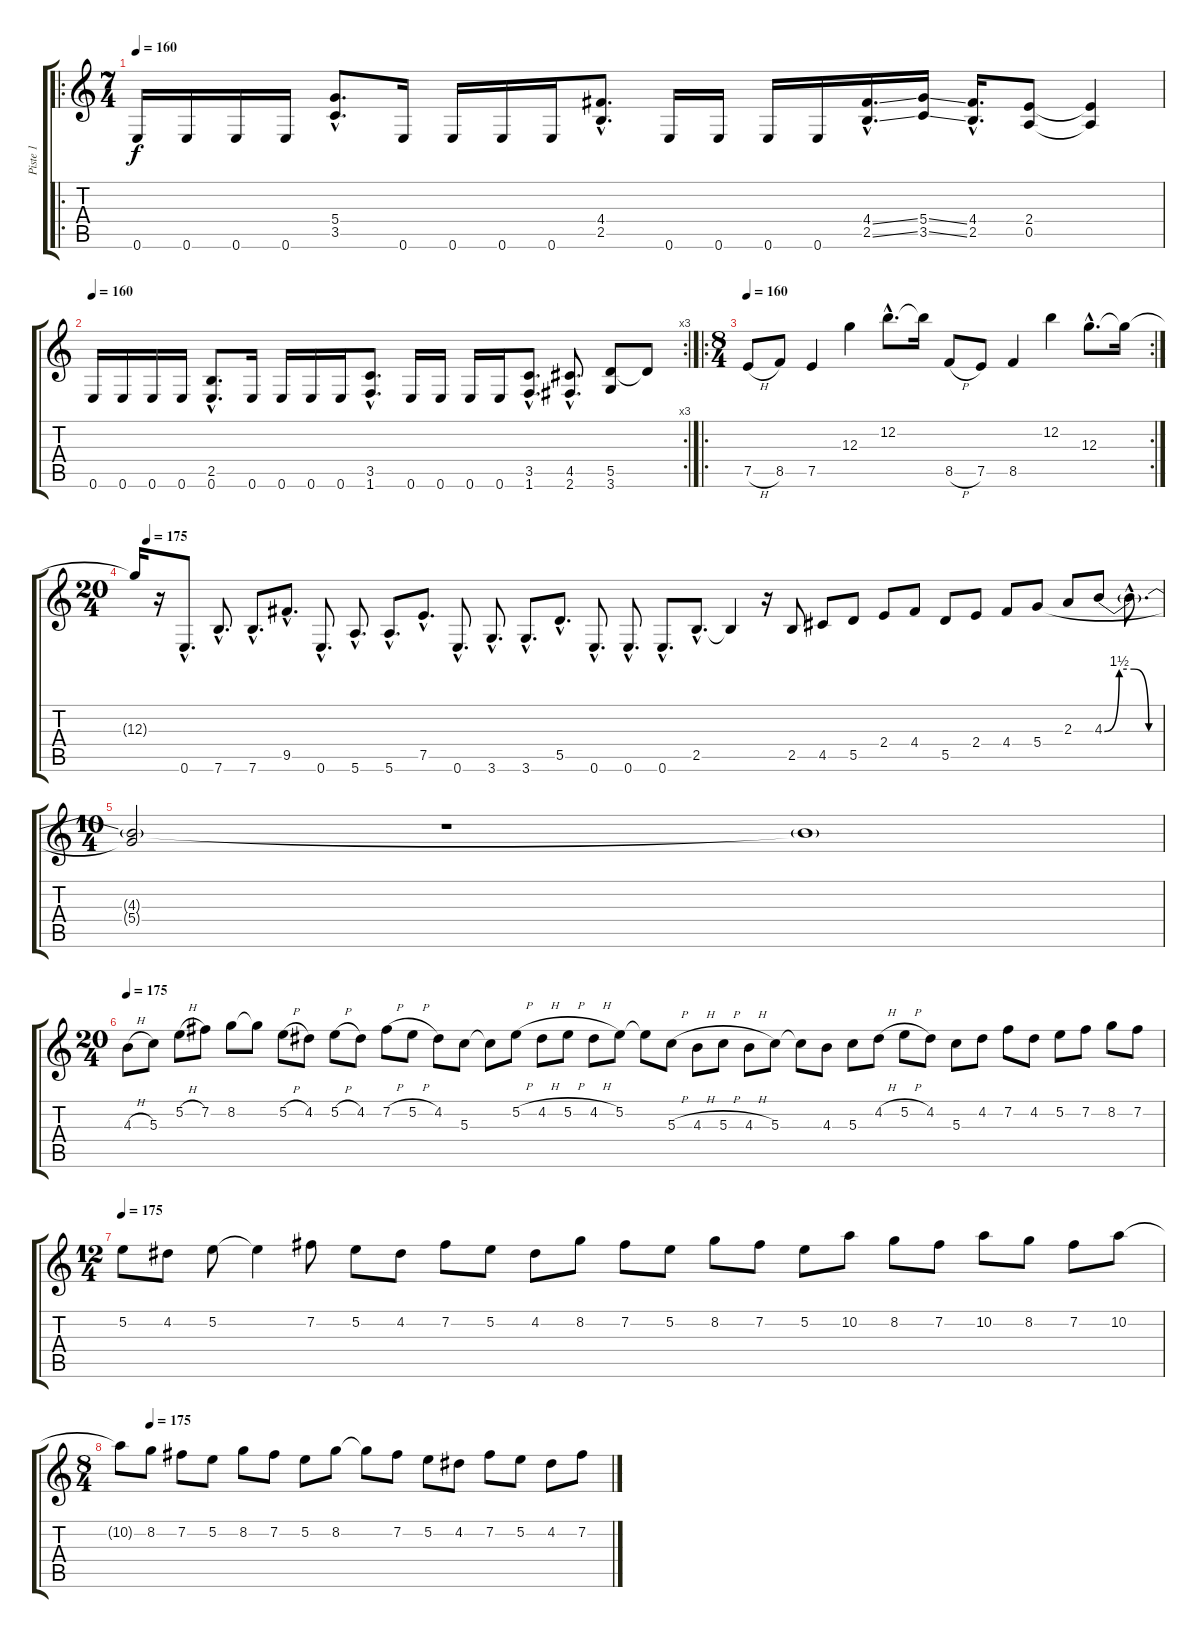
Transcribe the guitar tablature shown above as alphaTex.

\track ("Piste 1" "Piste 1") {instrument distortionguitar}
\staff {score tabs}
\tuning (E4 B3 G3 D3 A2 E2) {hide}
\ro
\ts (7 4)
\tempo 160
\clef g2
\ks c
0.6.16{dy f} 0.6.16 0.6.16 0.6.16 (5.4{hac} 3.5{hac}).8{d} 0.6.16 0.6.16 0.6.16 0.6.16 (4.4{hac} 2.5{hac}).8{d} 0.6.16 0.6.16 0.6.16 0.6.16 (4.4{ss hac} 2.5{ss hac}).16{d} (5.4{ss} 3.5{ss}).16 (4.4{hac} 2.5{hac}).16{d} (2.4 0.5).8 (2.4{t} 0.5{t}).4 |
\rc 3
\tempo 160
0.6.16 0.6.16 0.6.16 0.6.16 (2.5{hac} 0.6{hac}).8{d} 0.6.16 0.6.16 0.6.16 0.6.16 (3.5{hac} 1.6{hac}).8{d} 0.6.16 0.6.16 0.6.16 0.6.16 (3.5{hac} 1.6{hac}).8{d} (4.5{hac} 2.6{hac}).8{d} (5.5 3.6).8 5.5{t}.8 |
\ro
\rc 2
\ts (8 4)
\tempo 160
7.5{h}.8 8.5.8 7.5.4 12.3.4 12.2{hac}.8{d} 12.2{t}.16 8.5{h}.8 7.5.8 8.5.4 12.2.4 12.3{hac}.8{d} 12.3{t}.16 |
\ts (20 4)
\tempo (175 0.0125)
12.3{t}.16 r.16 0.6{hac}.8{d} 7.6{hac}.8{d} 7.6{hac}.8{d} 9.5{hac}.8{d} 0.6{hac}.8{d} 5.6{hac}.8{d} 5.6{hac}.8{d} 7.5{hac}.8{d} 0.6{hac}.8{d} 3.6{hac}.8{d} 3.6{hac}.8{d} 5.5{hac}.8{d} 0.6{hac}.8{d} 0.6{hac}.8{d} 0.6{hac}.8{d} 2.5{hac}.8{d} 2.5{t}.4 r.16 2.5.8 4.5.8 5.5.8 2.4.8 4.4.8 5.5.8 2.4.8 4.4.8 5.4.8 2.3.8 4.3{be (custom 0 0 15 6 30 6 45 0 60 0)}.8 4.3{hac t}.8{d} |
\ts (10 4)
(4.3{t} 5.4{t}).2 r.1 4.3{t}.1 |
\ts (20 4)
\tempo 175
4.3{h}.8 5.3.8 5.2{h}.8 7.2.8 8.2.8 8.2{t}.8 5.2{h}.8 4.2.8 5.2{h}.8 4.2.8 7.2{h}.8 5.2{h}.8 4.2.8 5.3.8 5.3{t}.8 5.2{h}.8 4.2{h}.8 5.2{h}.8 4.2{h}.8 5.2.8 5.2{t}.8 5.3{h}.8 4.3{h}.8 5.3{h}.8 4.3{h}.8 5.3.8 5.3{t}.8 4.3.8 5.3.8 4.2{h}.8 5.2{h}.8 4.2.8 5.3.8 4.2.8 7.2.8 4.2.8 5.2.8 7.2.8 8.2.8 7.2.8 |
\ts (12 4)
\tempo 175
5.2.8 4.2.8 5.2.8 5.2{t}.4 7.2.8 5.2.8 4.2.8 7.2.8 5.2.8 4.2.8 8.2.8 7.2.8 5.2.8 8.2.8 7.2.8 5.2.8 10.2.8 8.2.8 7.2.8 10.2.8 8.2.8 7.2.8 10.2.8 |
\ts (8 4)
\tempo (175 0.0625)
10.2{t}.8 8.2.8 7.2.8 5.2.8 8.2.8 7.2.8 5.2.8 8.2.8 8.2{t}.8 7.2.8 5.2.8 4.2.8 7.2.8 5.2.8 4.2.8 7.2.8
